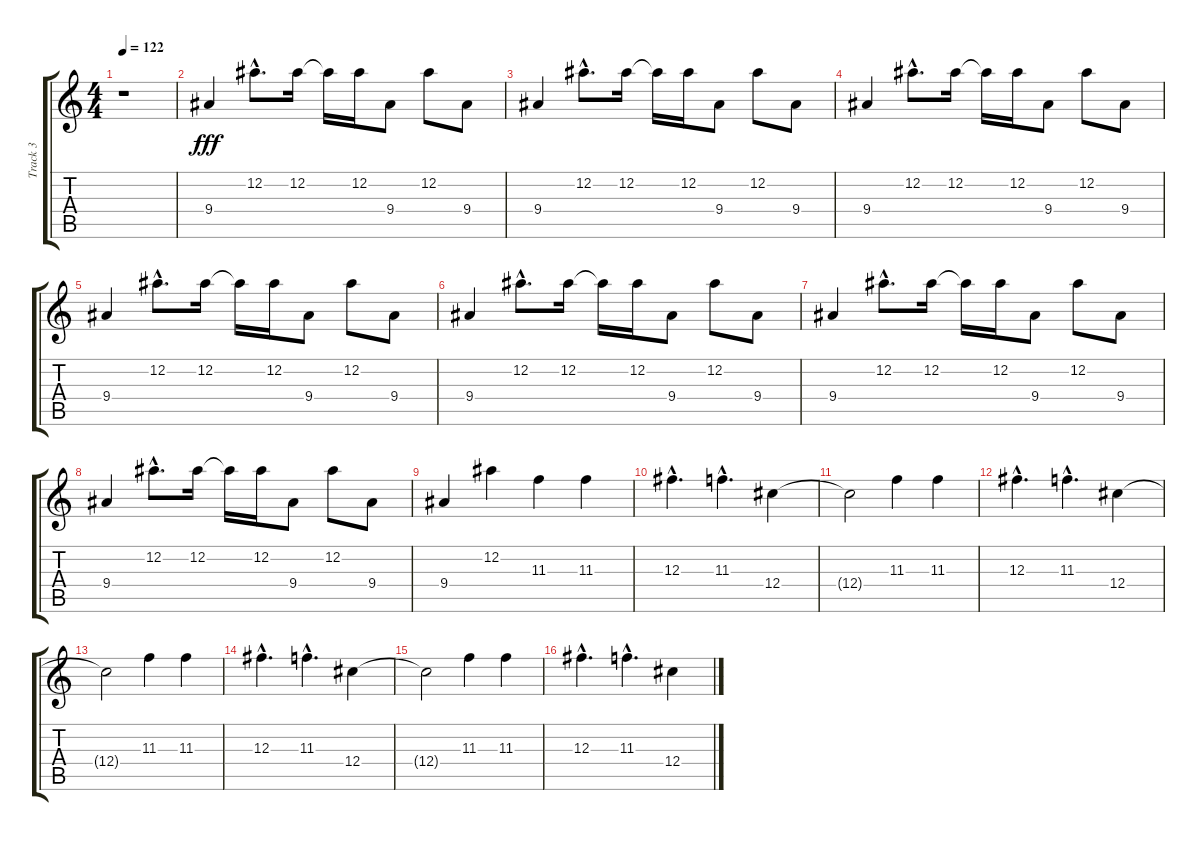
\track ("Track 3" "Track 3") {instrument distortionguitar}
\staff {score tabs}
\tuning (Eb4 Bb3 Gb3 Db3 Ab2 Eb2) {hide}
\ts (4 4)
\tempo 122
\clef g2
\ks c
r.1{dy fff} |
9.4.4 12.2{hac}.8{d} 12.2.16 12.2{t}.16 12.2.16 9.4.8 12.2.8 9.4.8 |
9.4.4 12.2{hac}.8{d} 12.2.16 12.2{t}.16 12.2.16 9.4.8 12.2.8 9.4.8 |
9.4.4 12.2{hac}.8{d} 12.2.16 12.2{t}.16 12.2.16 9.4.8 12.2.8 9.4.8 |
9.4.4 12.2{hac}.8{d} 12.2.16 12.2{t}.16 12.2.16 9.4.8 12.2.8 9.4.8 |
9.4.4 12.2{hac}.8{d} 12.2.16 12.2{t}.16 12.2.16 9.4.8 12.2.8 9.4.8 |
9.4.4 12.2{hac}.8{d} 12.2.16 12.2{t}.16 12.2.16 9.4.8 12.2.8 9.4.8 |
9.4.4 12.2{hac}.8{d} 12.2.16 12.2{t}.16 12.2.16 9.4.8 12.2.8 9.4.8 |
9.4.4 12.2.4 11.3.4 11.3.4 |
12.3{hac}.4{d} 11.3{hac}.4{d} 12.4.4 |
12.4{t}.2 11.3.4 11.3.4 |
12.3{hac}.4{d} 11.3{hac}.4{d} 12.4.4 |
12.4{t}.2 11.3.4 11.3.4 |
12.3{hac}.4{d} 11.3{hac}.4{d} 12.4.4 |
12.4{t}.2 11.3.4 11.3.4 |
12.3{hac}.4{d} 11.3{hac}.4{d} 12.4.4
